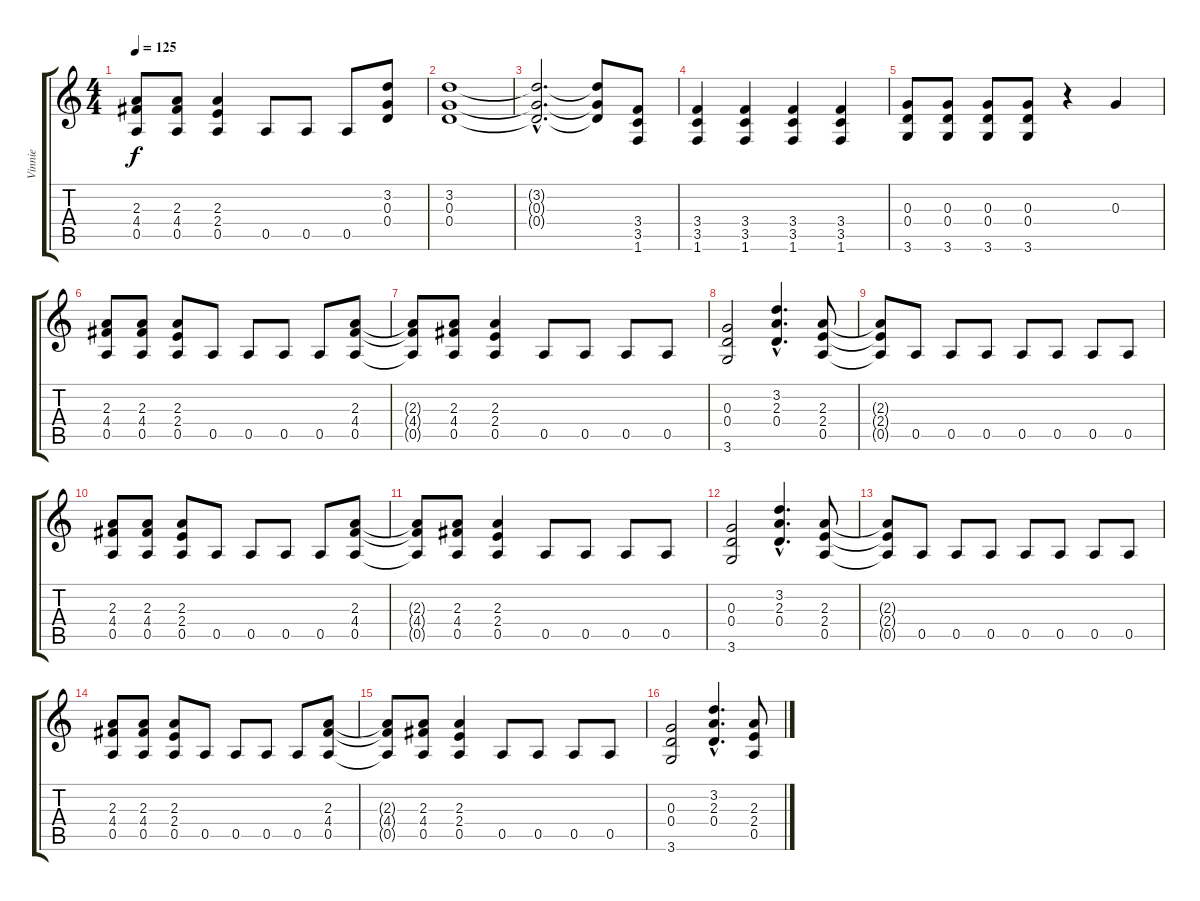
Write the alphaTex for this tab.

\track ("Vinnie" "Vinnie") {instrument overdrivenguitar}
\staff {score tabs}
\tuning (E4 B3 G3 D3 A2 E2) {hide}
\ts (4 4)
\tempo 125
\clef g2
\ks c
(2.3{t} 4.4{t} 0.5{t}).8{dy f} (2.3 4.4 0.5).8 (2.3 2.4 0.5).4 0.5.8 0.5.8 0.5.8 (3.2 0.3 0.4).8 |
(3.2 0.3 0.4).1 |
(3.2{hac t} 0.3{hac t} 0.4{hac t}).2{d} (3.2{t} 0.3{t} 0.4{t}).8 (3.4 3.5 1.6).8 |
(3.4 3.5 1.6).4 (3.4 3.5 1.6).4 (3.4 3.5 1.6).4 (3.4 3.5 1.6).4 |
(0.3 0.4 3.6).8 (0.3 0.4 3.6).8 (0.3 0.4 3.6).8 (0.3 0.4 3.6).8 r.4 0.3.4 |
(2.3 4.4 0.5).8 (2.3 4.4 0.5).8 (2.3 2.4 0.5).8 0.5.8 0.5.8 0.5.8 0.5.8 (2.3 4.4 0.5).8 |
(2.3{t} 4.4{t} 0.5{t}).8 (2.3 4.4 0.5).8 (2.3 2.4 0.5).4 0.5.8 0.5.8 0.5.8 0.5.8 |
(0.3 0.4 3.6).2 (3.2{hac} 2.3{hac} 0.4{hac}).4{d} (2.3 2.4 0.5).8 |
(2.3{t} 2.4{t} 0.5{t}).8 0.5.8 0.5.8 0.5.8 0.5.8 0.5.8 0.5.8 0.5.8 |
(2.3 4.4 0.5).8 (2.3 4.4 0.5).8 (2.3 2.4 0.5).8 0.5.8 0.5.8 0.5.8 0.5.8 (2.3 4.4 0.5).8 |
(2.3{t} 4.4{t} 0.5{t}).8 (2.3 4.4 0.5).8 (2.3 2.4 0.5).4 0.5.8 0.5.8 0.5.8 0.5.8 |
(0.3 0.4 3.6).2 (3.2{hac} 2.3{hac} 0.4{hac}).4{d} (2.3 2.4 0.5).8 |
(2.3{t} 2.4{t} 0.5{t}).8 0.5.8 0.5.8 0.5.8 0.5.8 0.5.8 0.5.8 0.5.8 |
(2.3 4.4 0.5).8 (2.3 4.4 0.5).8 (2.3 2.4 0.5).8 0.5.8 0.5.8 0.5.8 0.5.8 (2.3 4.4 0.5).8 |
(2.3{t} 4.4{t} 0.5{t}).8 (2.3 4.4 0.5).8 (2.3 2.4 0.5).4 0.5.8 0.5.8 0.5.8 0.5.8 |
(0.3 0.4 3.6).2 (3.2{hac} 2.3{hac} 0.4{hac}).4{d} (2.3 2.4 0.5).8
